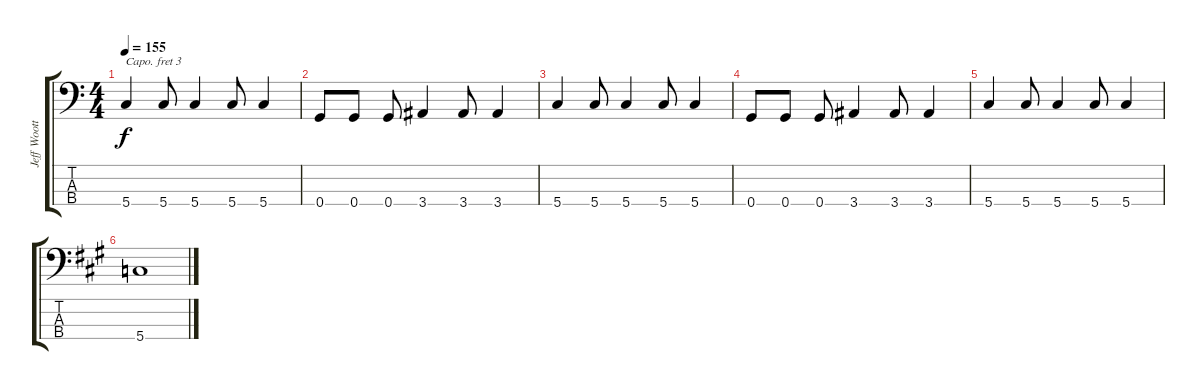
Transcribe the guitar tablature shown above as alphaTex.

\track ("Jeff Wootton" "Jeff Woott") {instrument electricbassfinger}
\staff {score tabs}
\capo 3
\tuning (G2 D2 A1 E1) {hide}
\ts (4 4)
\tempo 155
\clef f4
\ks c
5.4.4{dy f} 5.4.8 5.4.4 5.4.8 5.4.4 |
0.4.8 0.4.8 0.4.8 3.4.4 3.4.8 3.4.4 |
5.4.4 5.4.8 5.4.4 5.4.8 5.4.4 |
0.4.8 0.4.8 0.4.8 3.4.4 3.4.8 3.4.4 |
5.4.4 5.4.8 5.4.4 5.4.8 5.4.4 |
\ks a
5.4.1
